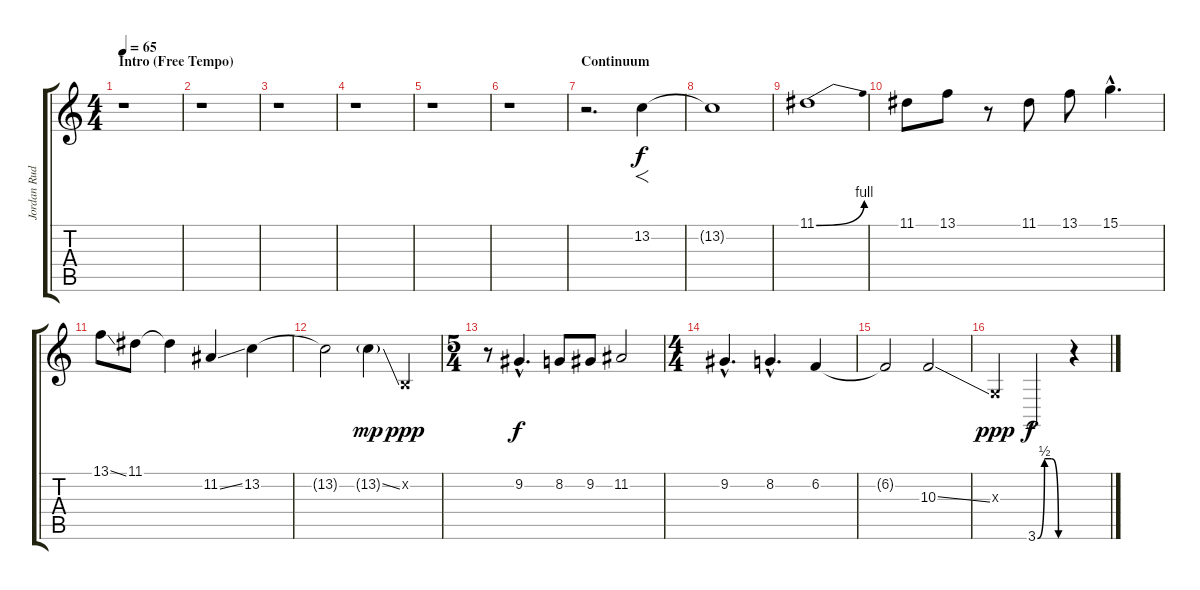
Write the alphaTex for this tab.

\track ("Jordan Rudess" "Jordan Rud") {instrument lead1square}
\staff {score tabs}
\tuning (E4 B3 G3 D3 A2 E2) {hide}
\ts (4 4)
\section ("" "Intro (Free Tempo)")
\tempo 65
\clef g2
\ks c
r.1{dy f instrument lead1square} |
r.1 |
r.1 |
r.1 |
r.1 |
r.1 |
\section ("" "Continuum")
r.2{d volume 12 balance 13} 13.2.4{f} |
13.2{t}.1 |
11.1{be (bend 0 0 60 4)}.1 |
11.1.8 13.1.8 r.8 11.1.8 13.1.8 15.1{hac}.4{d} |
13.1{ss}.8 11.1.8 11.1{t}.4 11.2{ss}.4 13.2.4 |
13.2{t}.2 13.2{ss g}.4{dy mp} 0.2{x}.4{dy ppp} |
\ts (5 4)
r.8 9.2{hac}.4{d dy f} 8.2.8 9.2.8 11.2.2 |
\ts (4 4)
9.2{hac}.4{d} 8.2{hac}.4{d} 6.2.4 |
6.2{t}.2 10.3{ss}.2 |
0.3{x}.4{dy ppp} 3.6{be (custom 0 0 15 2 30 2 45 0 60 0)}.2{dy f} r.4
